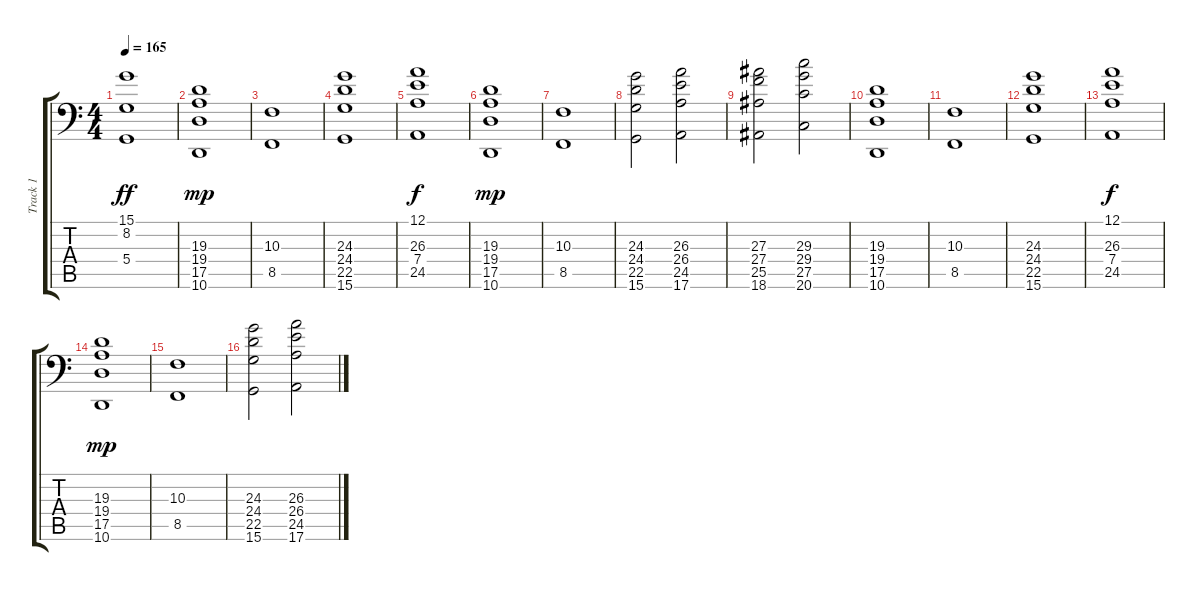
\track ("Track 1" "Track 1") {instrument synthstrings1}
\staff {score tabs}
\tuning (E3 B2 G2 D2 A1 E1) {hide}
\ts (4 4)
\tempo 165
\clef f4
\ks c
(15.1 8.2 5.4).1{dy ff} |
(19.3 19.4 17.5 10.6).1{dy mp} |
(10.3 8.5).1 |
(24.3 24.4 22.5 15.6).1 |
(12.1 26.3 7.4 24.5).1{dy f} |
(19.3 19.4 17.5 10.6).1{dy mp} |
(10.3 8.5).1 |
(24.3 24.4 22.5 15.6).2 (26.3 26.4 24.5 17.6).2 |
(27.3 27.4 25.5 18.6).2 (29.3 29.4 27.5 20.6).2 |
(19.3 19.4 17.5 10.6).1 |
(10.3 8.5).1 |
(24.3 24.4 22.5 15.6).1 |
(12.1 26.3 7.4 24.5).1{dy f} |
(19.3 19.4 17.5 10.6).1{dy mp} |
(10.3 8.5).1 |
(24.3 24.4 22.5 15.6).2 (26.3 26.4 24.5 17.6).2
